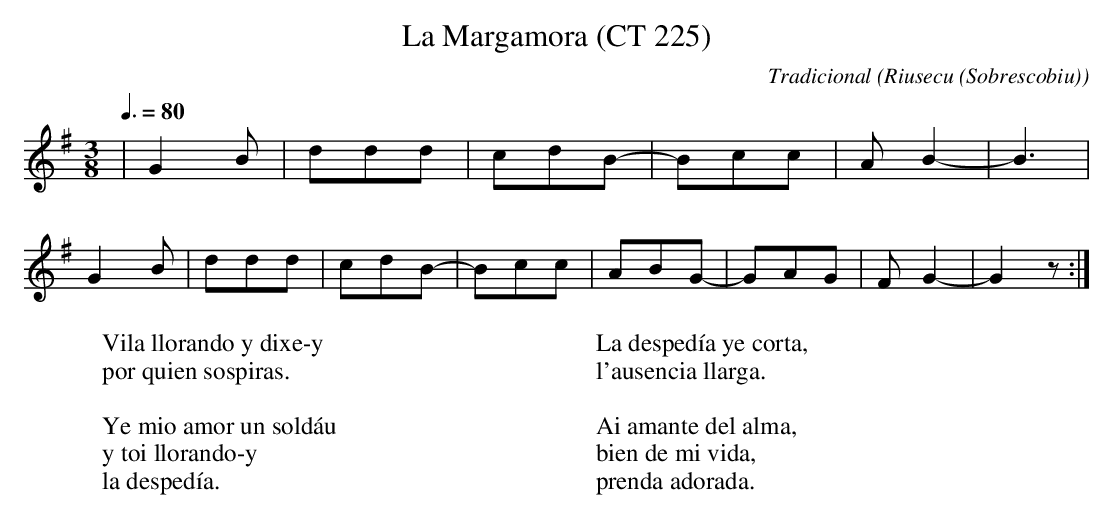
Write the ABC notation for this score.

X:1
T:La Margamora (CT 225)
C:Tradicional
O:Riusecu (Sobrescobiu)
M:3/8
L:1/8
Q:3/8=80
W:Vila llorando y dixe-y
W:por quien sospiras.
W:
W:Ye mio amor un soldáu
W:y toi llorando-y
W:la despedía.
W:
W:La despedía ye corta,
W:l'ausencia llarga.
W:
W:Ai amante del alma,
W:bien de mi vida,
W:prenda adorada.
K:G
|G2B|ddd|cdB-|Bcc|AB2-|B3|
 G2B|ddd|cdB-|Bcc|ABG-|GAG|FG2-|G2z:|
